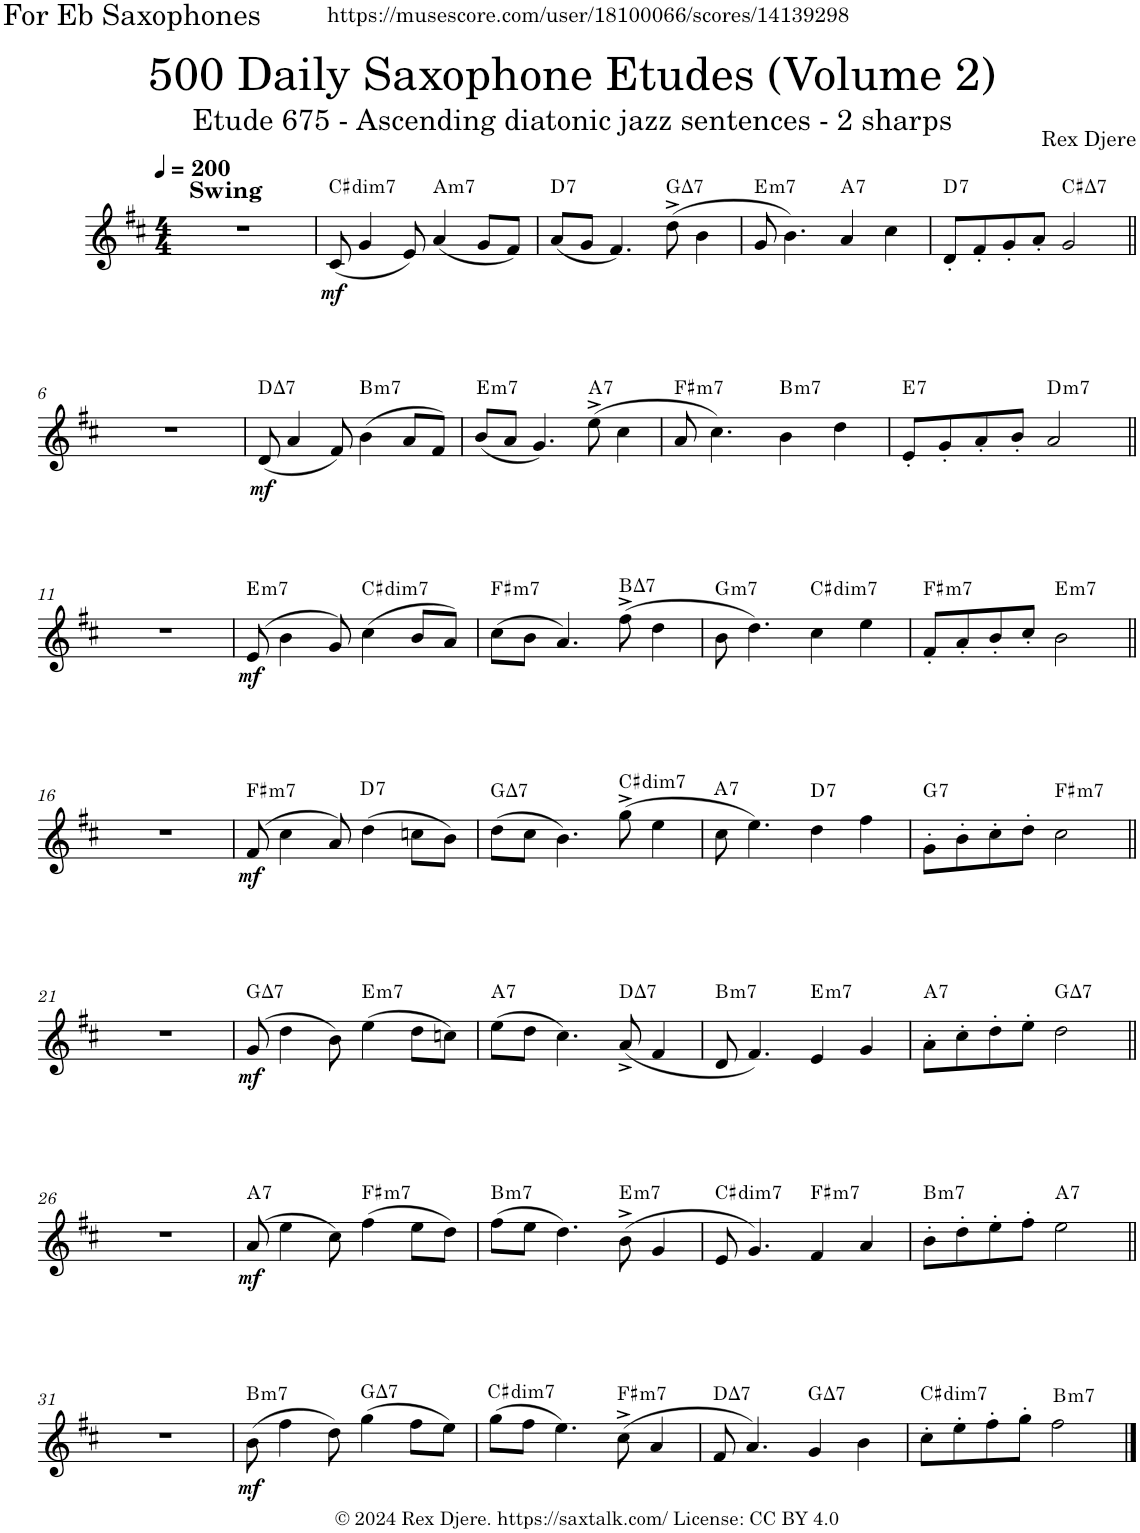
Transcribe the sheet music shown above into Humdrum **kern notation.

**kern	**dynam	**harte
*part1	*part1	*part1
*staff1	*staff1	*
*I"Alto Saxophone	*	*
*I'A. Sax.	*	*
*clefG2	*	*
*Trd5c9	*	*
*k[f#c#]	*	*
*M4/4	*	*
*MM200	*	*
=1	=1	=1
!LO:TX:a:B:t=Swing	!	!
1r	.	.
=2	=2	=2
!	!LO:DY:b	!LO:H:kt=dim7
(8c#/	mf	C#:dim7
4g/	.	.
8e/)	.	.
!	!	!LO:H:kt=m7
(4a/	.	A:min7
8g/L	.	.
8f#/J)	.	.
=3	=3	=3
!	!	!LO:H:kt=7
(8a/L	.	D:7
8g/J	.	.
4.f#/)	.	.
!	!	!LO:H:kt=7
(8dd^\	.	G:maj7
4b\	.	.
=4	=4	=4
!	!	!LO:H:kt=m7
8g/	.	E:min7
4.b\)	.	.
!	!	!LO:H:kt=7
4a/	.	A:7
4cc#\	.	.
=5	=5	=5
!	!	!LO:H:kt=7
8d'/L	.	D:7
8f#'/	.	.
8g'/	.	.
8a'/J	.	.
!	!	!LO:H:kt=7
2g/	.	C#:maj7
!!LO:LB:g=z
=6||	=6||	=6||
*k[f#c#]	*	*
1r	.	.
=7	=7	=7
!	!LO:DY:b	!LO:H:kt=7
(8d/	mf	D:maj7
4a/	.	.
8f#/)	.	.
!	!	!LO:H:kt=m7
(4b\	.	B:min7
8a/L	.	.
8f#/J)	.	.
=8	=8	=8
!	!	!LO:H:kt=m7
(8b/L	.	E:min7
8a/J	.	.
4.g/)	.	.
!	!	!LO:H:kt=7
(8ee^\	.	A:7
4cc#\	.	.
=9	=9	=9
!	!	!LO:H:kt=m7
8a/	.	F#:min7
4.cc#\)	.	.
!	!	!LO:H:kt=m7
4b\	.	B:min7
4dd\	.	.
=10	=10	=10
!	!	!LO:H:kt=7
8e'/L	.	E:7
8g'/	.	.
8a'/	.	.
8b'/J	.	.
!	!	!LO:H:kt=m7
2a/	.	D:min7
!!LO:LB:g=z
=11||	=11||	=11||
*k[f#c#]	*	*
1r	.	.
=12	=12	=12
!	!LO:DY:b	!LO:H:kt=m7
(8e/	mf	E:min7
4b\	.	.
8g/)	.	.
!	!	!LO:H:kt=dim7
(4cc#\	.	C#:dim7
8b/L	.	.
8a/J)	.	.
=13	=13	=13
!	!	!LO:H:kt=m7
(8cc#\L	.	F#:min7
8b\J	.	.
4.a/)	.	.
!	!	!LO:H:kt=7
(8ff#^\	.	B:maj7
4dd\	.	.
=14	=14	=14
!	!	!LO:H:kt=m7
8b\	.	G:min7
4.dd\)	.	.
!	!	!LO:H:kt=dim7
4cc#\	.	C#:dim7
4ee\	.	.
=15	=15	=15
!	!	!LO:H:kt=m7
8f#'/L	.	F#:min7
8a'/	.	.
8b'/	.	.
8cc#'/J	.	.
!	!	!LO:H:kt=m7
2b\	.	E:min7
!!LO:LB:g=z
=16||	=16||	=16||
*k[f#c#]	*	*
1r	.	.
=17	=17	=17
!	!LO:DY:b	!LO:H:kt=m7
(8f#/	mf	F#:min7
4cc#\	.	.
8a/)	.	.
!	!	!LO:H:kt=7
(4dd\	.	D:7
8ccn\L	.	.
8b\J)	.	.
=18	=18	=18
!	!	!LO:H:kt=7
(8dd\L	.	G:maj7
8cc#\J	.	.
4.b\)	.	.
!	!	!LO:H:kt=dim7
(8gg^\	.	C#:dim7
4ee\	.	.
=19	=19	=19
!	!	!LO:H:kt=7
8cc#\	.	A:7
4.ee\)	.	.
!	!	!LO:H:kt=7
4dd\	.	D:7
4ff#\	.	.
=20	=20	=20
!	!	!LO:H:kt=7
8g'\L	.	G:7
8b'\	.	.
8cc#'\	.	.
8dd'\J	.	.
!	!	!LO:H:kt=m7
2cc#\	.	F#:min7
!!LO:LB:g=z
=21||	=21||	=21||
*k[f#c#]	*	*
1r	.	.
=22	=22	=22
!	!LO:DY:b	!LO:H:kt=7
(8g/	mf	G:maj7
4dd\	.	.
8b\)	.	.
!	!	!LO:H:kt=m7
(4ee\	.	E:min7
8dd\L	.	.
8ccn\J)	.	.
=23	=23	=23
!	!	!LO:H:kt=7
(8ee\L	.	A:7
8dd\J	.	.
4.cc#\)	.	.
!	!	!LO:H:kt=7
(8a^/	.	D:maj7
4f#/	.	.
=24	=24	=24
!	!	!LO:H:kt=m7
8d/	.	B:min7
4.f#/)	.	.
!	!	!LO:H:kt=m7
4e/	.	E:min7
4g/	.	.
=25	=25	=25
!	!	!LO:H:kt=7
8a'\L	.	A:7
8cc#'\	.	.
8dd'\	.	.
8ee'\J	.	.
!	!	!LO:H:kt=7
2dd\	.	G:maj7
!!LO:LB:g=z
=26||	=26||	=26||
1r	.	.
=27	=27	=27
!	!LO:DY:b	!LO:H:kt=7
(8a/	mf	A:7
4ee\	.	.
8cc#\)	.	.
!	!	!LO:H:kt=m7
(4ff#\	.	F#:min7
8ee\L	.	.
8dd\J)	.	.
=28	=28	=28
!	!	!LO:H:kt=m7
(8ff#\L	.	B:min7
8ee\J	.	.
4.dd\)	.	.
!	!	!LO:H:kt=m7
(8b^\	.	E:min7
4g/	.	.
=29	=29	=29
!	!	!LO:H:kt=dim7
8e/	.	C#:dim7
4.g/)	.	.
!	!	!LO:H:kt=m7
4f#/	.	F#:min7
4a/	.	.
=30	=30	=30
!	!	!LO:H:kt=m7
8b'\L	.	B:min7
8dd'\	.	.
8ee'\	.	.
8ff#'\J	.	.
!	!	!LO:H:kt=7
2ee\	.	A:7
!!LO:LB:g=z
=31||	=31||	=31||
1r	.	.
=32	=32	=32
!	!LO:DY:b	!LO:H:kt=m7
(8b\	mf	B:min7
4ff#\	.	.
8dd\)	.	.
!	!	!LO:H:kt=7
(4gg\	.	G:maj7
8ff#\L	.	.
8ee\J)	.	.
=33	=33	=33
!	!	!LO:H:kt=dim7
(8gg\L	.	C#:dim7
8ff#\J	.	.
4.ee\)	.	.
!	!	!LO:H:kt=m7
(8cc#^\	.	F#:min7
4a/	.	.
=34	=34	=34
!	!	!LO:H:kt=7
8f#/	.	D:maj7
4.a/)	.	.
!	!	!LO:H:kt=7
4g/	.	G:maj7
4b\	.	.
=35	=35	=35
!	!	!LO:H:kt=dim7
8cc#'\L	.	C#:dim7
8ee'\	.	.
8ff#'\	.	.
8gg'\J	.	.
!	!	!LO:H:kt=m7
2ff#\	.	B:min7
==	==	==
*-	*-	*-
